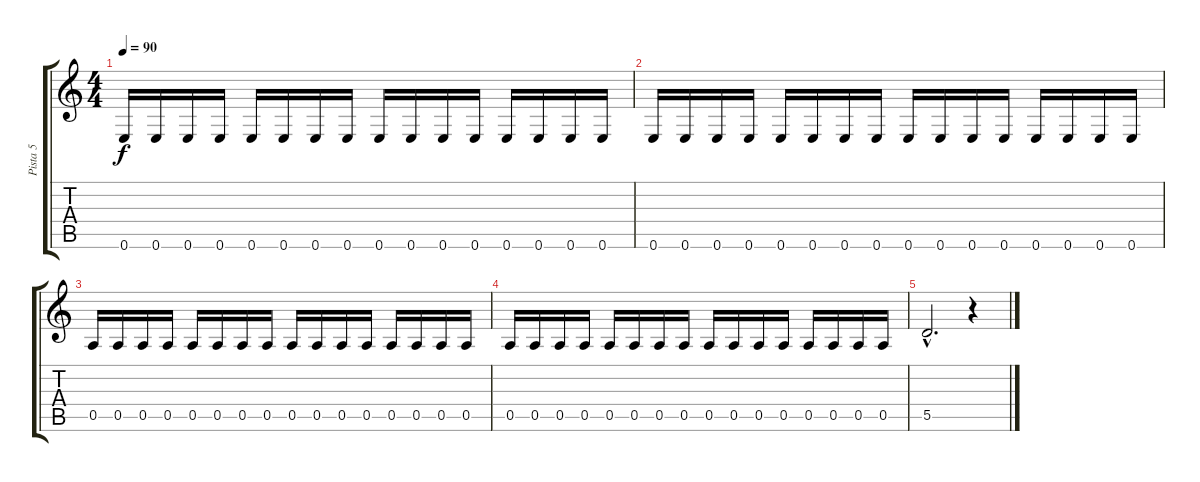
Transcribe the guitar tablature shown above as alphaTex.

\track ("Pista 5" "Pista 5") {instrument electricbasspick}
\staff {score tabs}
\tuning (E4 B3 G3 D3 A2 E2) {hide}
\ts (4 4)
\tempo 90
\clef g2
\ks c
0.6.16{dy f} 0.6.16 0.6.16 0.6.16 0.6.16 0.6.16 0.6.16 0.6.16 0.6.16 0.6.16 0.6.16 0.6.16 0.6.16 0.6.16 0.6.16 0.6.16 |
0.6.16 0.6.16 0.6.16 0.6.16 0.6.16 0.6.16 0.6.16 0.6.16 0.6.16 0.6.16 0.6.16 0.6.16 0.6.16 0.6.16 0.6.16 0.6.16 |
0.5.16 0.5.16 0.5.16 0.5.16 0.5.16 0.5.16 0.5.16 0.5.16 0.5.16 0.5.16 0.5.16 0.5.16 0.5.16 0.5.16 0.5.16 0.5.16 |
0.5.16 0.5.16 0.5.16 0.5.16 0.5.16 0.5.16 0.5.16 0.5.16 0.5.16 0.5.16 0.5.16 0.5.16 0.5.16 0.5.16 0.5.16 0.5.16 |
5.5{hac}.2{d} r.4
